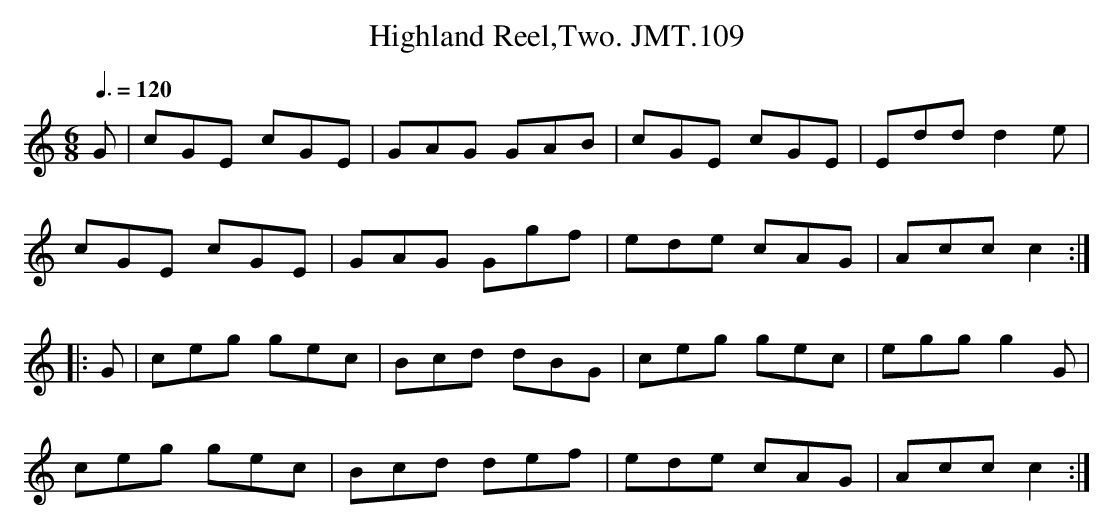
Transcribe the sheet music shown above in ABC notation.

X:1
T:Highland Reel,Two. JMT.109
M:6/8
L:1/8
Q:3/8=120
K:C
G|cGE cGE|GAG GAB|cGE cGE|Eddd2e|
cGE cGE|GAG Ggf|ede cAG|Accc2:|
|:G|ceg gec|Bcd dBG|ceg gec|eggg2G|
ceg gec|Bcd def|ede cAG|Accc2:|
